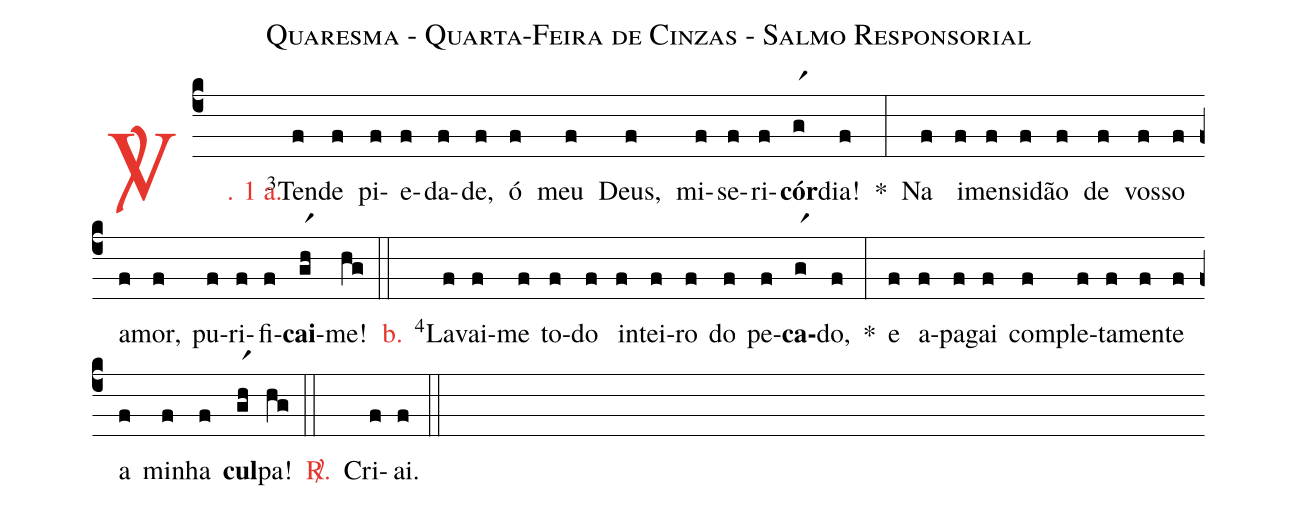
name: Quaresma - Quarta-Feira de Cinzas - Salmo Responsorial;
%%
(c4)

<c><sp>V/</sp>. 1 a.</c>() <v>\VSup{3}</v>Ten(f)de(f) pi(f)e(f)da(f)de,(f) ó(f) meu(f) Deus,(f) mi(f)se(f)ri(f)<b>cór</b>(gr1)dia!(f) *(:)
Na(f) i(f)men(f)si(f)dão(f) de(f) vos(f)so(f) a(f)mor,(f) pu(f)ri(f)fi(f)<b>cai</b>-(gr1h)me!(hg)

(::)

<nlba><c>b.</c>() <v>\VSup{4}</v>La</nlba>(f)vai-(f)me(f) to(f)do(f) in(f)tei(f)ro(f) do(f) pe(f)<b>ca</b>(gr1)do,(f) *(:)
e(f) a(f)pa(f)gai(f) com(f)ple(f)ta(f)men(f)te(f) a(f) mi(f)nha(f) <b>cul</b>(gr1h)pa!(hg)

(::)

<nlba><c><sp>R/</sp>.</c>() Cri</nlba>(f)ai.(f)

(::)
